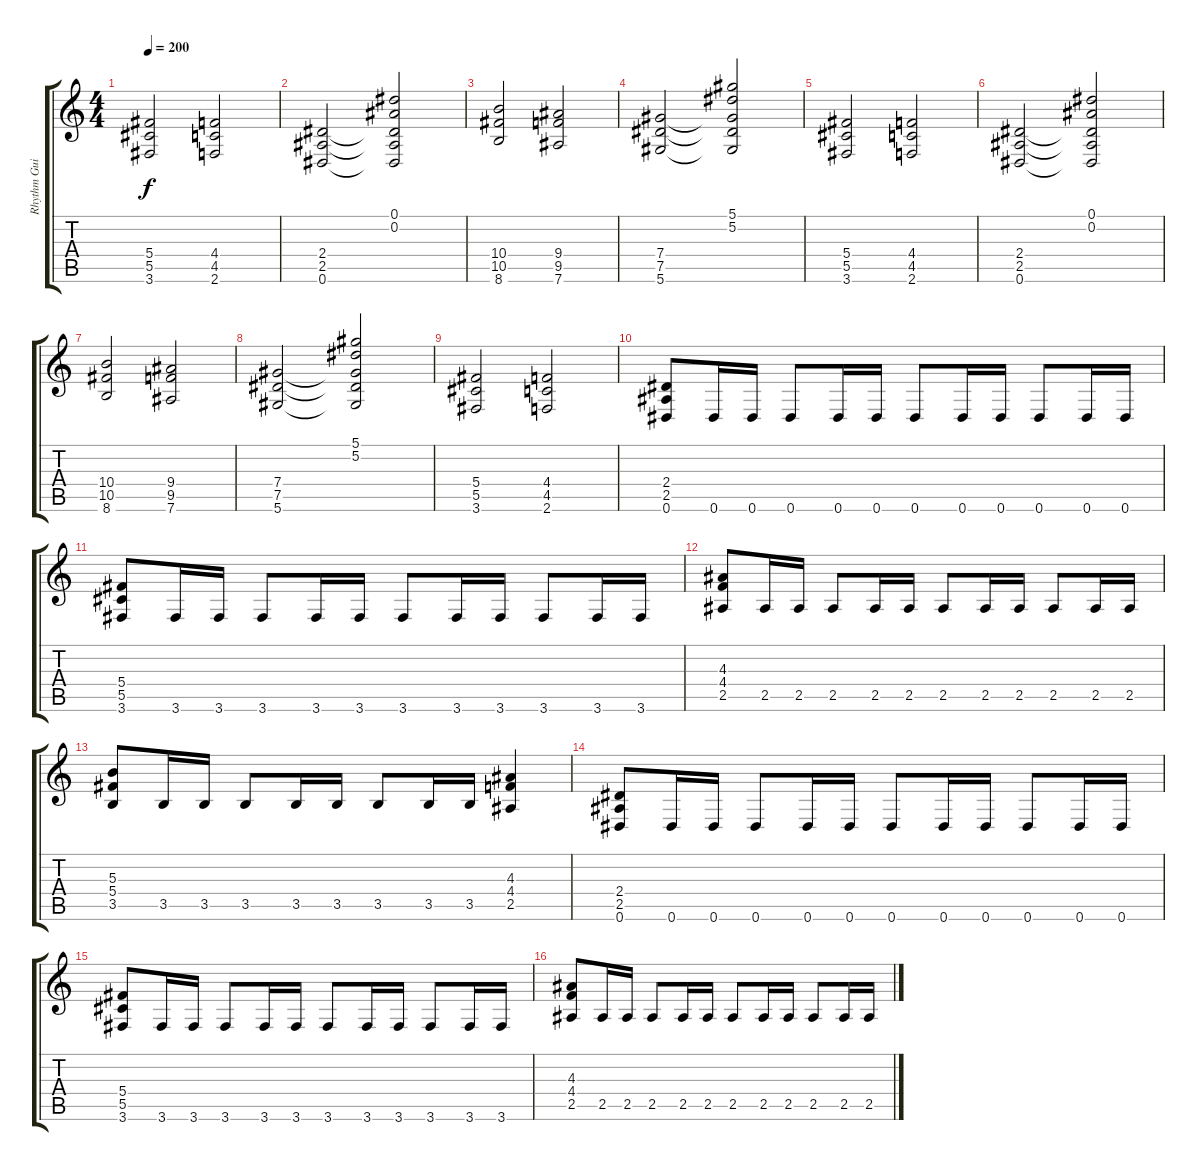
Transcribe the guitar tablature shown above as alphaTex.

\track ("Rhythm Guitar" "Rhythm Gui") {instrument distortionguitar}
\staff {score tabs}
\tuning (Eb4 Bb3 Gb3 Db3 Ab2 Eb2) {hide}
\ts (4 4)
\tempo 200
\clef g2
\ks c
(5.4 5.5 3.6).2{dy f} (4.4 4.5 2.6).2 |
(2.4 2.5 0.6).2 (0.1 0.2 2.4{t} 2.5{t} 0.6{t}).2 |
(10.4 10.5 8.6).2 (9.4 9.5 7.6).2 |
(7.4 7.5 5.6).2 (5.1 5.2 7.4{t} 7.5{t} 5.6{t}).2 |
(5.4 5.5 3.6).2 (4.4 4.5 2.6).2 |
(2.4 2.5 0.6).2 (0.1 0.2 2.4{t} 2.5{t} 0.6{t}).2 |
(10.4 10.5 8.6).2 (9.4 9.5 7.6).2 |
(7.4 7.5 5.6).2 (5.1 5.2 7.4{t} 7.5{t} 5.6{t}).2 |
(5.4 5.5 3.6).2 (4.4 4.5 2.6).2 |
(2.4 2.5 0.6).8 0.6.16 0.6.16 0.6.8 0.6.16 0.6.16 0.6.8 0.6.16 0.6.16 0.6.8 0.6.16 0.6.16 |
(5.4 5.5 3.6).8 3.6.16 3.6.16 3.6.8 3.6.16 3.6.16 3.6.8 3.6.16 3.6.16 3.6.8 3.6.16 3.6.16 |
(4.3 4.4 2.5).8 2.5.16 2.5.16 2.5.8 2.5.16 2.5.16 2.5.8 2.5.16 2.5.16 2.5.8 2.5.16 2.5.16 |
(5.3 5.4 3.5).8 3.5.16 3.5.16 3.5.8 3.5.16 3.5.16 3.5.8 3.5.16 3.5.16 (4.3 4.4 2.5).4 |
(2.4 2.5 0.6).8 0.6.16 0.6.16 0.6.8 0.6.16 0.6.16 0.6.8 0.6.16 0.6.16 0.6.8 0.6.16 0.6.16 |
(5.4 5.5 3.6).8 3.6.16 3.6.16 3.6.8 3.6.16 3.6.16 3.6.8 3.6.16 3.6.16 3.6.8 3.6.16 3.6.16 |
(4.3 4.4 2.5).8 2.5.16 2.5.16 2.5.8 2.5.16 2.5.16 2.5.8 2.5.16 2.5.16 2.5.8 2.5.16 2.5.16
